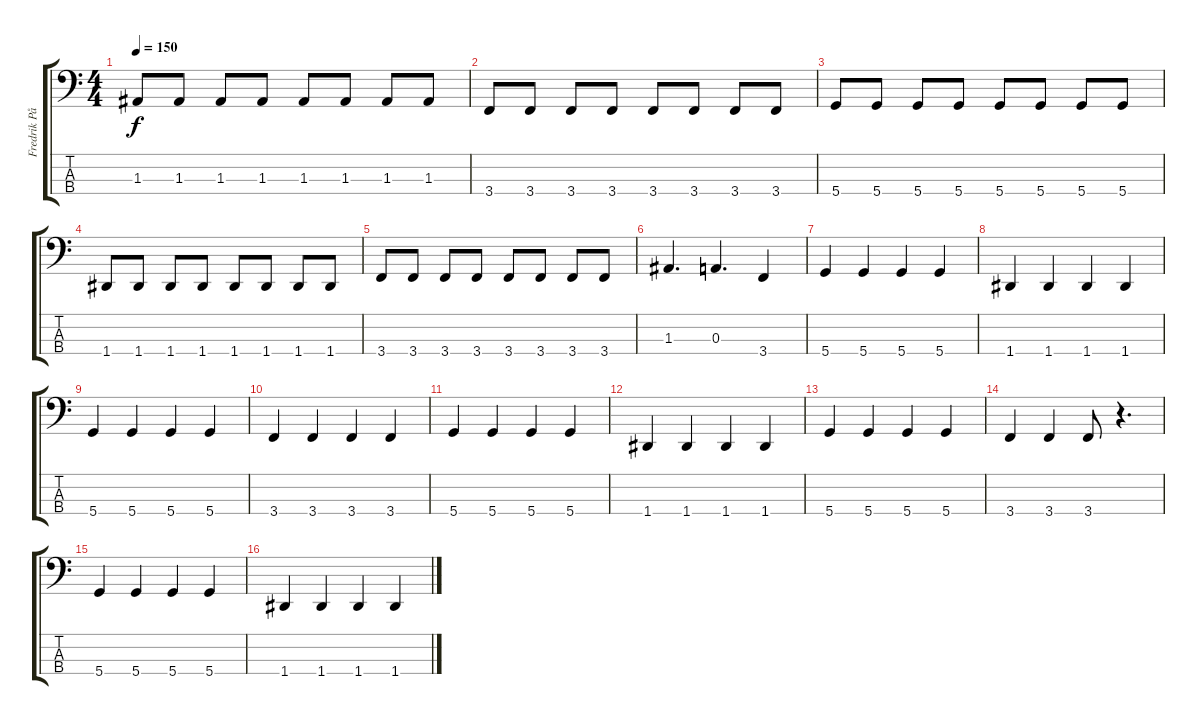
\track ("Fredrik Pålsson - Bass guitar" "Fredrik På") {instrument electricbasspick}
\staff {score tabs}
\tuning (G2 D2 A1 D1) {hide}
\ts (4 4)
\tempo 150
\clef f4
\ks c
1.3.8{dy f} 1.3.8 1.3.8 1.3.8 1.3.8 1.3.8 1.3.8 1.3.8 |
3.4.8 3.4.8 3.4.8 3.4.8 3.4.8 3.4.8 3.4.8 3.4.8 |
5.4.8 5.4.8 5.4.8 5.4.8 5.4.8 5.4.8 5.4.8 5.4.8 |
1.4.8 1.4.8 1.4.8 1.4.8 1.4.8 1.4.8 1.4.8 1.4.8 |
3.4.8 3.4.8 3.4.8 3.4.8 3.4.8 3.4.8 3.4.8 3.4.8 |
1.3.4{d} 0.3.4{d} 3.4.4 |
5.4.4 5.4.4 5.4.4 5.4.4 |
1.4.4 1.4.4 1.4.4 1.4.4 |
5.4.4 5.4.4 5.4.4 5.4.4 |
3.4.4 3.4.4 3.4.4 3.4.4 |
5.4.4 5.4.4 5.4.4 5.4.4 |
1.4.4 1.4.4 1.4.4 1.4.4 |
5.4.4 5.4.4 5.4.4 5.4.4 |
3.4.4 3.4.4 3.4.8 r.4{d} |
5.4.4 5.4.4 5.4.4 5.4.4 |
1.4.4 1.4.4 1.4.4 1.4.4
